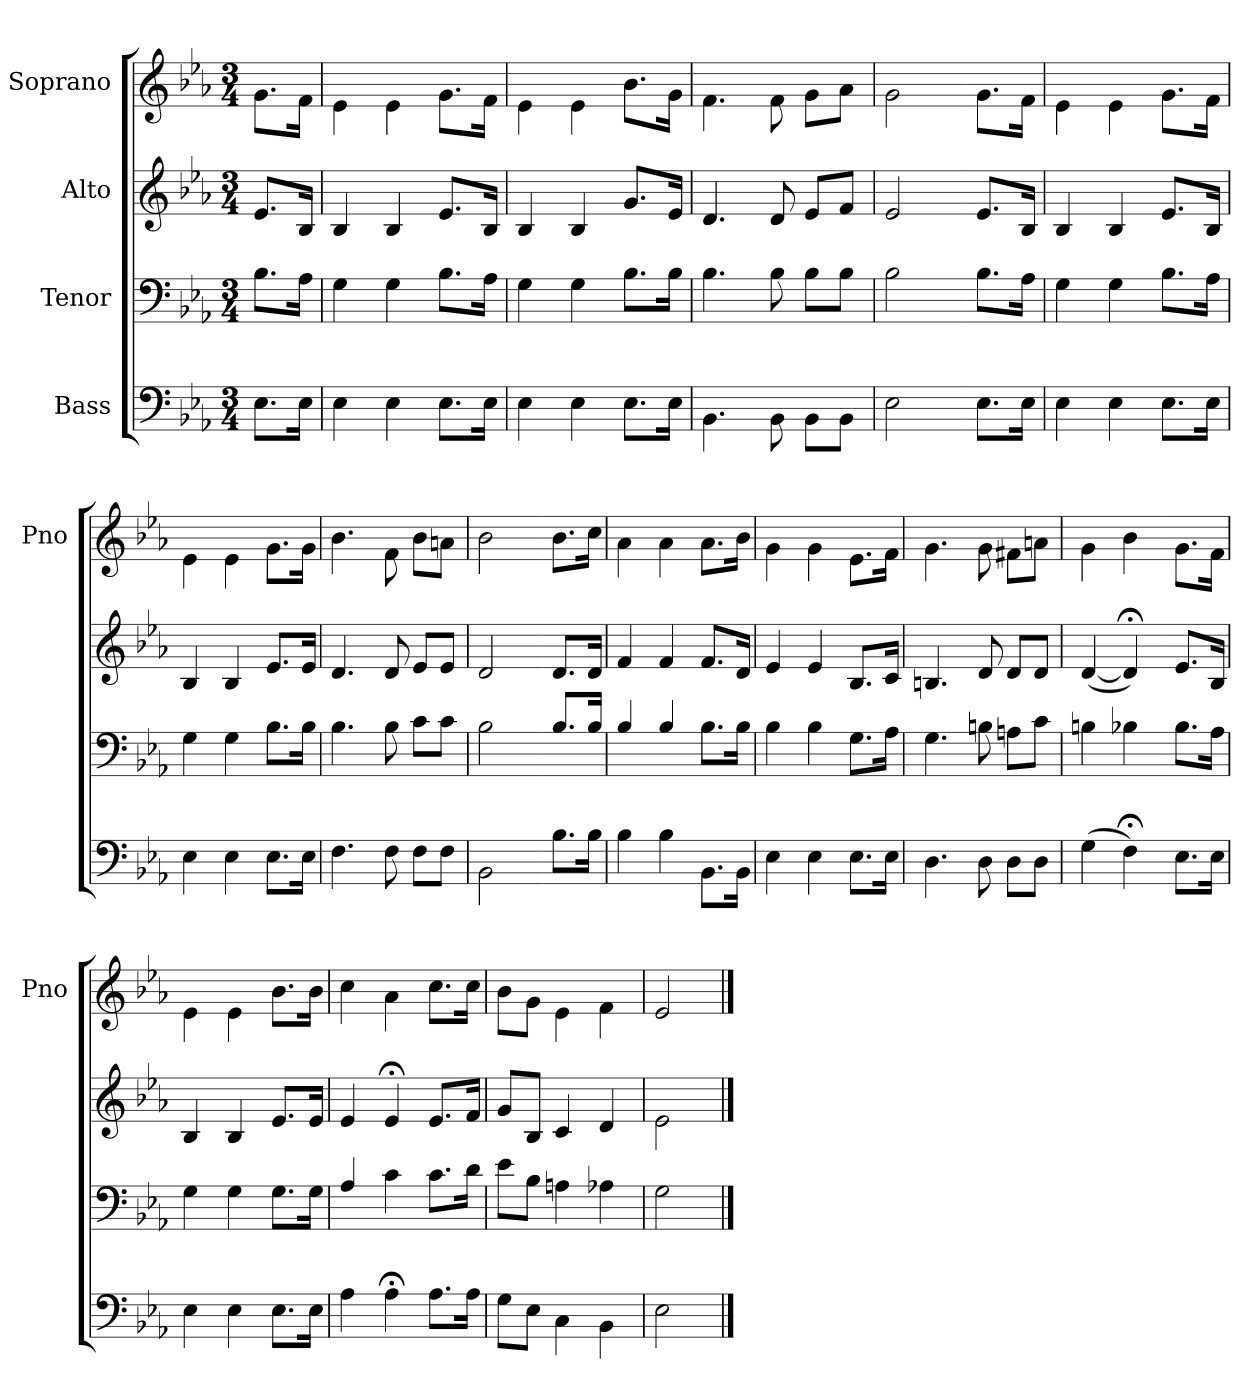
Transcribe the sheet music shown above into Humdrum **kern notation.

**kern	**kern	**kern	**kern
*part4	*part3	*part2	*part1
*staff4	*staff3	*staff2	*staff1
*I"Bass	*I"Tenor	*I"Alto	*I"Soprano
*	*	*	*I'Pno
*clefF4	*clefF4	*clefG2	*clefG2
*k[b-e-a-]	*k[b-e-a-]	*k[b-e-a-]	*k[b-e-a-]
*E-:	*E-:	*E-:	*E-:
*M3/4	*M3/4	*M3/4	*M3/4
=	=	=	=
8.E-\L	8.B-\L	8.e-/L	8.g\L
16E-\Jk	16A-\Jk	16B-/Jk	16f\Jk
=	=	=	=
4E-\	4G\	4B-/	4e-\
4E-\	4G\	4B-/	4e-\
8.E-\L	8.B-\L	8.e-/L	8.g\L
16E-\Jk	16A-\Jk	16B-/Jk	16f\Jk
=	=	=	=
4E-\	4G\	4B-/	4e-\
4E-\	4G\	4B-/	4e-\
8.E-\L	8.B-\L	8.g/L	8.b-\L
16E-\Jk	16B-\Jk	16e-/Jk	16g\Jk
=	=	=	=
4.BB-\	4.B-\	4.d/	4.f\
8BB-\	8B-\	8d/	8f\
8BB-\L	8B-\L	8e-/L	8g\L
8BB-\J	8B-\J	8f/J	8a-\J
=	=	=	=
2E-\	2B-\	2e-/	2g\
=-	=-	=-	=-
8.E-\L	8.B-\L	8.e-/L	8.g\L
16E-\Jk	16A-\Jk	16B-/Jk	16f\Jk
=	=	=	=
4E-\	4G\	4B-/	4e-\
4E-\	4G\	4B-/	4e-\
8.E-\L	8.B-\L	8.e-/L	8.g\L
16E-\Jk	16A-\Jk	16B-/Jk	16f\Jk
=	=	=	=
4E-\	4G\	4B-/	4e-\
4E-\	4G\	4B-/	4e-\
8.E-\L	8.B-\L	8.e-/L	8.g\L
16E-\Jk	16B-\Jk	16e-/Jk	16g\Jk
=	=	=	=
4.F\	4.B-\	4.d/	4.b-\
8F\	8B-\	8d/	8f\
8F\L	8c\L	8e-/L	8b-\L
8F\J	8c\J	8e-/J	8an\J
=	=	=	=
2BB-\	2B-\	2d/	2b-\
=-	=-	=-	=-
8.B-\L	8.B-/L	8.d/L	8.b-\L
16B-\Jk	16B-/Jk	16d/Jk	16cc\Jk
=	=	=	=
4B-\	4B-/	4f/	4a-\
4B-\	4B-/	4f/	4a-\
8.BB-\L	8.B-\L	8.f/L	8.a-\L
16BB-\Jk	16B-\Jk	16d/Jk	16b-\Jk
=	=	=	=
4E-\	4B-\	4e-/	4g\
4E-\	4B-\	4e-/	4g\
8.E-\L	8.G\L	8.B-/L	8.e-\L
16E-\Jk	16A-\Jk	16c/Jk	16f\Jk
=	=	=	=
4.D\	4.G\	4.Bn/	4.g\
8D\	8Bn\	8d/	8g\
8D\L	8An\L	8d/L	8f#X\L
8D\J	8c\J	8d/J	8an\J
=	=	=	=
(<4G\	4Bn\	(>[4d/	4g\
4F;\)	4B-X\	4d;</])	4b-\
=-	=-	=-	=-
8.E-\L	8.B-\L	8.e-/L	8.g\L
16E-\Jk	16A-\Jk	16B-/Jk	16f\Jk
=	=	=	=
4E-\	4G\	4B-/	4e-\
4E-\	4G\	4B-/	4e-\
8.E-\L	8.G\L	8.e-/L	8.b-\L
16E-\Jk	16G\Jk	16e-/Jk	16b-\Jk
=	=	=	=
4A-\	4A-/	4e-/	4cc\
4A-;\	4c\	4e-;</	4a-\
8.A-\L	8.c\L	8.e-/L	8.cc\L
16A-\Jk	16d\Jk	16f/Jk	16cc\Jk
=	=	=	=
8G\L	8e-\L	8g/L	8b-\L
8E-\J	8B-\J	8B-/J	8g\J
4C\	4An\	4c/	4e-\
4BB-\	4A-X\	4d/	4f\
=	=	=	=
2E-\	2G\	2e-\	2e-/
==	==	==	==
*-	*-	*-	*-
